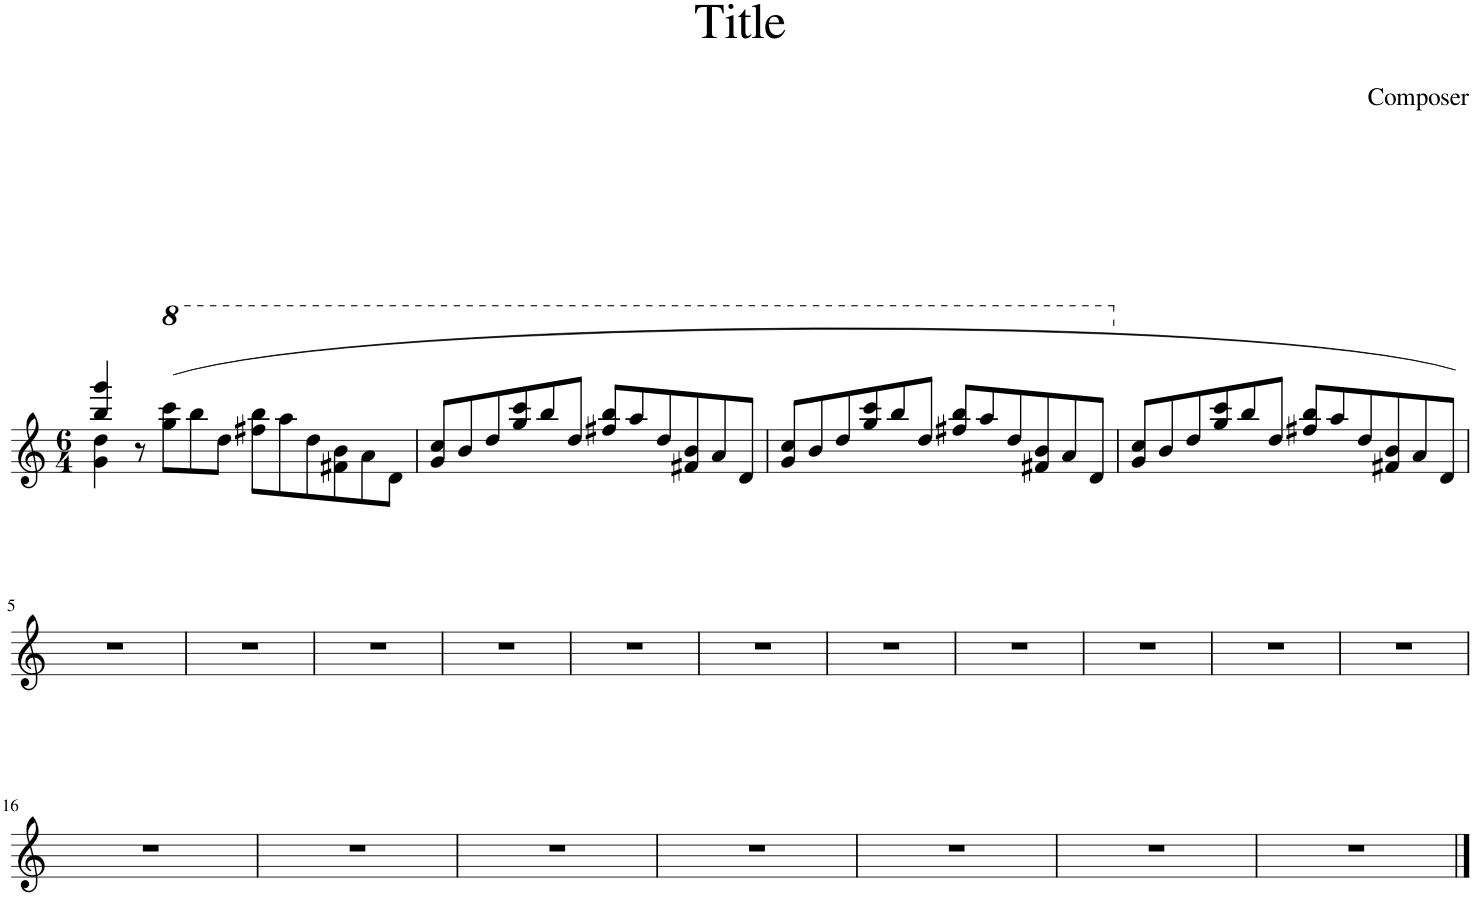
**kern
*part1
*staff1
*I"Piano
*I'Pno.
*clefG2
*k[]
*M6/4
=1
*^
4bb/ 4ggg/	4g\ 4dd\
8r	1ryy
*8va	*
(8ggg\ 8cccc\L	.
8bbb\	.
8ddd\J	.
8fff#X\ 8bbb\L	.
8aaa\	.
8ddd\	.
8ff#X\ 8bb\	.
8aa\	4ryy
8dd\J	.
*v	*v
=2
8gg/ 8ccc/L
8bb/
8ddd/
8ggg/ 8cccc/
8bbb/
8ddd/J
8fff#X/ 8bbb/L
8aaa/
8ddd/
8ff#X/ 8bb/
8aa/
8dd/J
=3
8gg/ 8ccc/L
8bb/
8ddd/
8ggg/ 8cccc/
8bbb/
8ddd/J
8fff#X/ 8bbb/L
8aaa/
8ddd/
8ff#X/ 8bb/
8aa/
8dd/J
=4
*X8va
8g/ 8cc/L
8b/
8dd/
8gg/ 8ccc/
8bb/
8dd/J
8ff#X/ 8bb/L
8aa/
8dd/
8f#X/ 8b/
8a/
8d/J)
!!LO:LB:g=z
=5
1.r
=6
1.r
=7
1.r
=8
1.r
=9
1.r
=10
1.r
=11
1.r
=12
1.r
=13
1.r
=14
1.r
=15
1.r
!!LO:LB:g=z
=16
1.r
=17
1.r
=18
1.r
=19
1.r
=20
1.r
=21
1.r
=22
1.r
==
*-
